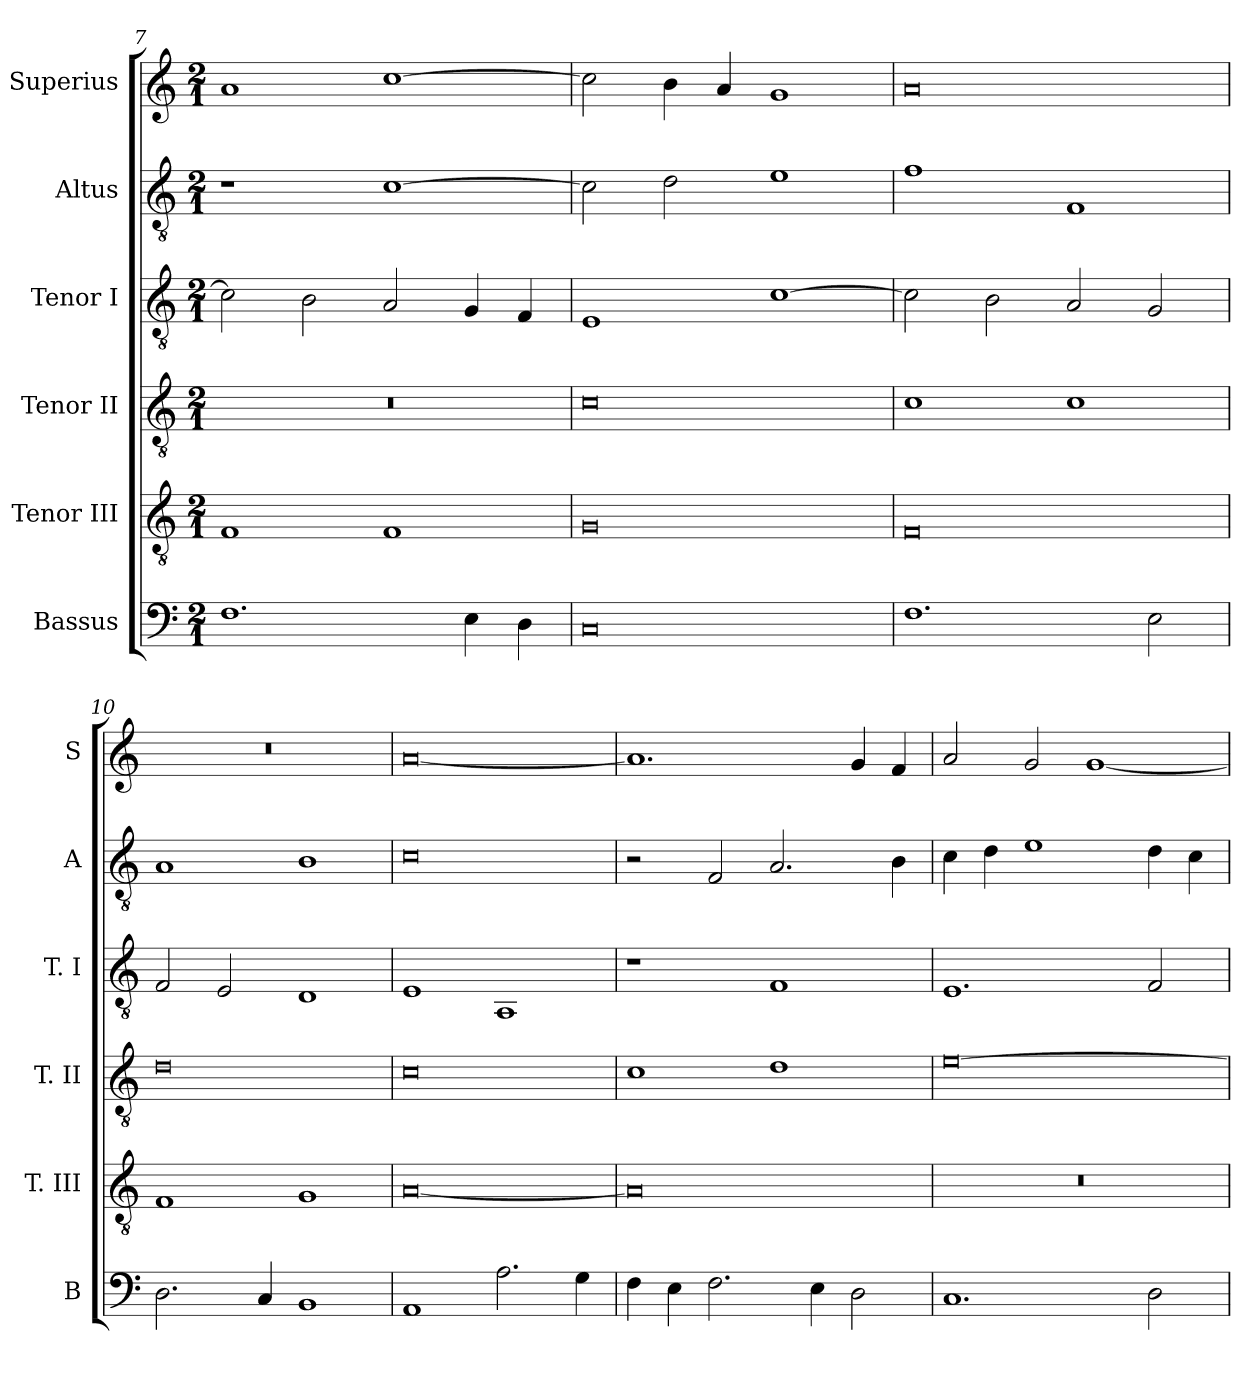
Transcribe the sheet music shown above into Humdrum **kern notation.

**kern	**kern	**kern	**kern	**kern	**kern
*part6	*part5	*part4	*part3	*part2	*part1
*staff6	*staff5	*staff4	*staff3	*staff2	*staff1
*I"Bassus	*I"Tenor III	*I"Tenor II	*I"Tenor I	*I"Altus	*I"Superius
*I'B	*I'T. III	*I'T. II	*I'T. I	*I'A	*I'S
*clefF4	*clefGv2	*clefGv2	*clefGv2	*clefGv2	*clefG2
*k[]	*k[]	*k[]	*k[]	*k[]	*k[]
*C:	*C:	*C:	*C:	*C:	*C:
*M2/1	*M2/1	*M2/1	*M2/1	*M2/1	*M2/1
=7	=7	=7	=7	=7	=7
1.F	1F	0r	2c]	1r	1a
.	.	.	2B	.	.
.	1F	.	2A	[1c	[1cc
4E	.	.	4G	.	.
4D	.	.	4F	.	.
=8	=8	=8	=8	=8	=8
0C	0G	0c	1E	2c]	2cc]
.	.	.	.	2d	4b
.	.	.	.	.	4a
.	.	.	[1c	1e	1g
=9	=9	=9	=9	=9	=9
1.F	0F	1c	2c]	1f	0a
.	.	.	2B	.	.
.	.	1c	2A	1F	.
2E	.	.	2G	.	.
=10	=10	=10	=10	=10	=10
2.D	1F	0d	2F	1A	0r
.	.	.	2E	.	.
4C	.	.	.	.	.
1BB	1G	.	1D	1B	.
=11	=11	=11	=11	=11	=11
1AA	[0A	0c	1E	0c	[0a
2.A	.	.	1AA	.	.
4G	.	.	.	.	.
=12	=12	=12	=12	=12	=12
4F	0A]	1c	1r	2r	1.a]
4E	.	.	.	.	.
2.F	.	.	.	2F	.
.	.	1d	1F	2.A	.
4E	.	.	.	.	.
2D	.	.	.	.	4g
.	.	.	.	4B	4f
=13	=13	=13	=13	=13	=13
1.C	0r	[0e	1.E	4c	2a
.	.	.	.	4d	.
.	.	.	.	1e	2g
.	.	.	.	.	[1g
2D	.	.	2F	4d	.
.	.	.	.	4c	.
=	=	=	=	=	=
*-	*-	*-	*-	*-	*-
